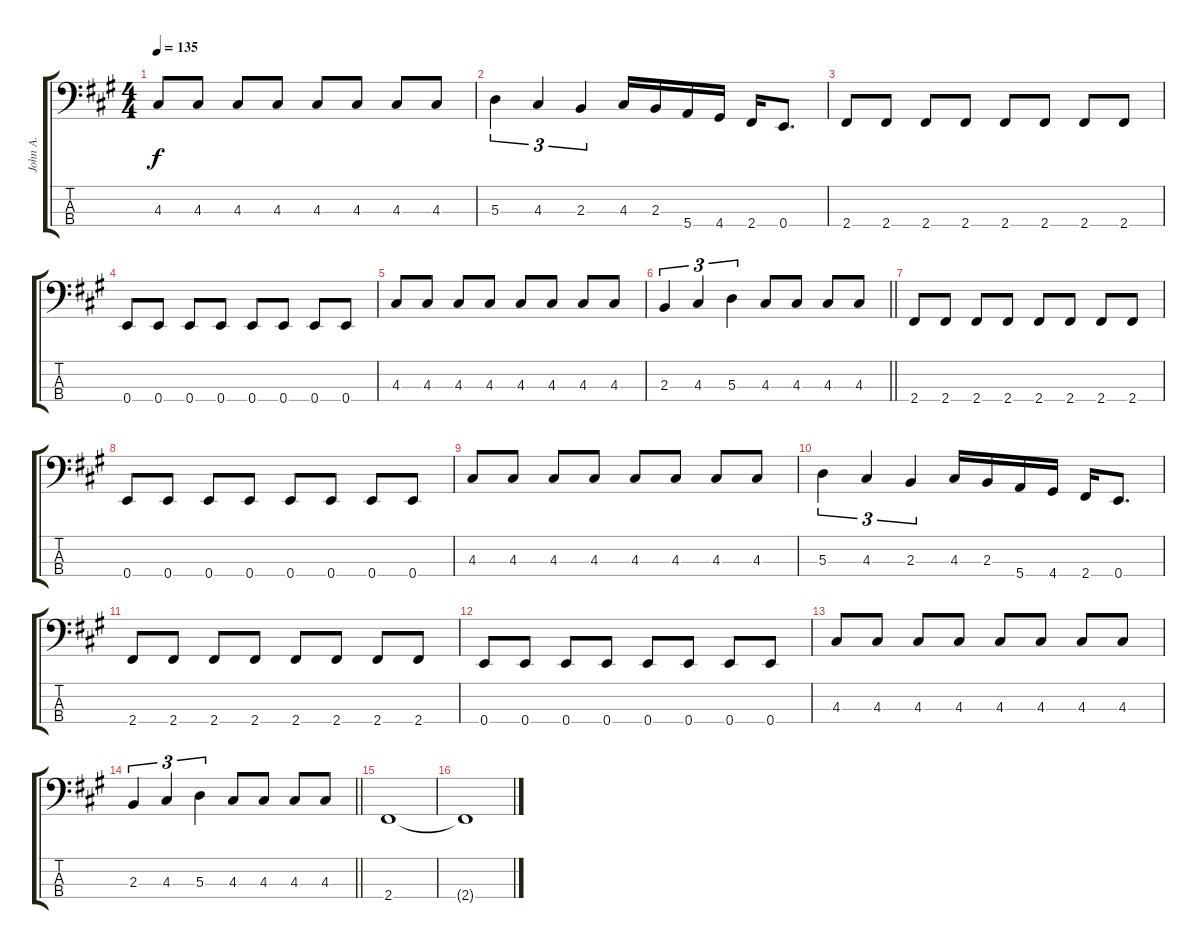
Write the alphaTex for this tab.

\track ("John A." "John A.") {instrument electricbassfinger}
\staff {score tabs}
\tuning (G2 D2 A1 E1) {hide}
\ts (4 4)
\tempo 135
\clef f4
\ks a
4.3.8{dy f} 4.3.8 4.3.8 4.3.8 4.3.8 4.3.8 4.3.8 4.3.8 |
5.3.4{tu (3 2)} 4.3.4{tu (3 2)} 2.3.4{tu (3 2)} 4.3.16 2.3.16 5.4.16 4.4.16 2.4.16 0.4.8{d} |
2.4.8 2.4.8 2.4.8 2.4.8 2.4.8 2.4.8 2.4.8 2.4.8 |
0.4.8 0.4.8 0.4.8 0.4.8 0.4.8 0.4.8 0.4.8 0.4.8 |
4.3.8 4.3.8 4.3.8 4.3.8 4.3.8 4.3.8 4.3.8 4.3.8 |
\barLineRight lightlight
2.3.4{tu (3 2)} 4.3.4{tu (3 2)} 5.3.4{tu (3 2)} 4.3.8 4.3.8 4.3.8 4.3.8 |
2.4.8 2.4.8 2.4.8 2.4.8 2.4.8 2.4.8 2.4.8 2.4.8 |
0.4.8 0.4.8 0.4.8 0.4.8 0.4.8 0.4.8 0.4.8 0.4.8 |
4.3.8 4.3.8 4.3.8 4.3.8 4.3.8 4.3.8 4.3.8 4.3.8 |
5.3.4{tu (3 2)} 4.3.4{tu (3 2)} 2.3.4{tu (3 2)} 4.3.16 2.3.16 5.4.16 4.4.16 2.4.16 0.4.8{d} |
2.4.8 2.4.8 2.4.8 2.4.8 2.4.8 2.4.8 2.4.8 2.4.8 |
0.4.8 0.4.8 0.4.8 0.4.8 0.4.8 0.4.8 0.4.8 0.4.8 |
4.3.8 4.3.8 4.3.8 4.3.8 4.3.8 4.3.8 4.3.8 4.3.8 |
\barLineRight lightlight
2.3.4{tu (3 2)} 4.3.4{tu (3 2)} 5.3.4{tu (3 2)} 4.3.8 4.3.8 4.3.8 4.3.8 |
2.4.1 |
2.4{t}.1
